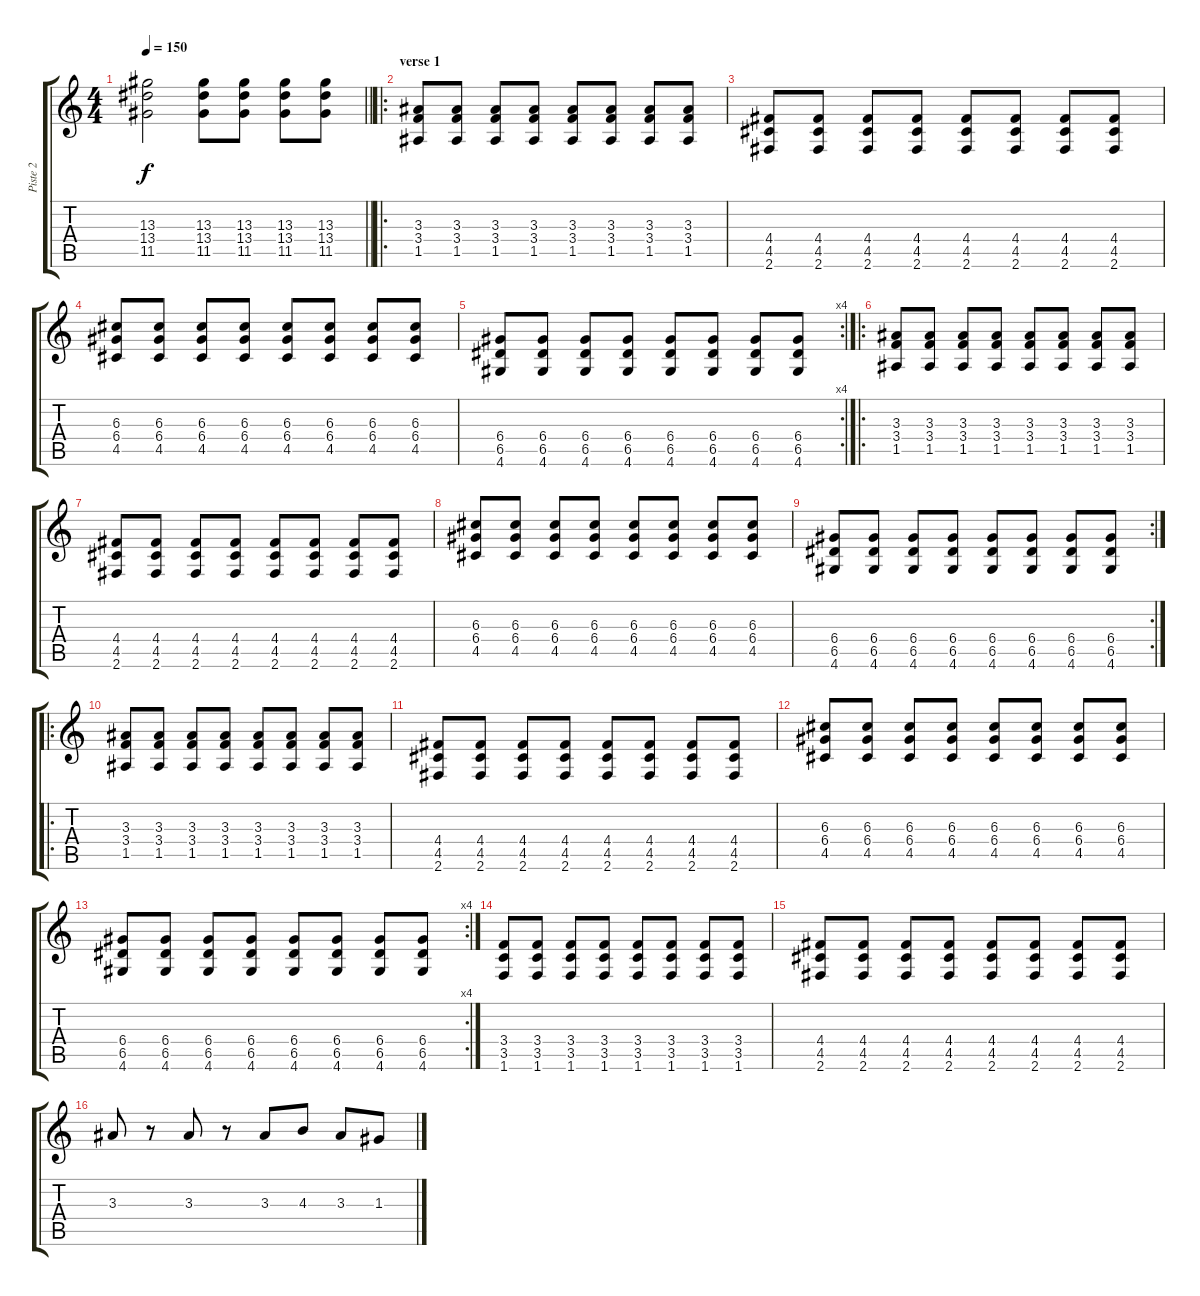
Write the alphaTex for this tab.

\track ("Piste 2" "Piste 2") {instrument overdrivenguitar}
\staff {score tabs}
\tuning (E4 B3 G3 D3 A2 E2) {hide}
\ts (4 4)
\tempo 150
\clef g2
\barLineRight lightlight
\ks c
(13.3 13.4 11.5).2{dy f} (13.3 13.4 11.5).8 (13.3 13.4 11.5).8 (13.3 13.4 11.5).8 (13.3 13.4 11.5).8 |
\ro
\section ("" "verse 1")
(3.3 3.4 1.5).8 (3.3 3.4 1.5).8 (3.3 3.4 1.5).8 (3.3 3.4 1.5).8 (3.3 3.4 1.5).8 (3.3 3.4 1.5).8 (3.3 3.4 1.5).8 (3.3 3.4 1.5).8 |
(4.4 4.5 2.6).8 (4.4 4.5 2.6).8 (4.4 4.5 2.6).8 (4.4 4.5 2.6).8 (4.4 4.5 2.6).8 (4.4 4.5 2.6).8 (4.4 4.5 2.6).8 (4.4 4.5 2.6).8 |
(6.3 6.4 4.5).8 (6.3 6.4 4.5).8 (6.3 6.4 4.5).8 (6.3 6.4 4.5).8 (6.3 6.4 4.5).8 (6.3 6.4 4.5).8 (6.3 6.4 4.5).8 (6.3 6.4 4.5).8 |
\rc 4
(6.4 6.5 4.6).8 (6.4 6.5 4.6).8 (6.4 6.5 4.6).8 (6.4 6.5 4.6).8 (6.4 6.5 4.6).8 (6.4 6.5 4.6).8 (6.4 6.5 4.6).8 (6.4 6.5 4.6).8 |
\ro
(3.3 3.4 1.5).8 (3.3 3.4 1.5).8 (3.3 3.4 1.5).8 (3.3 3.4 1.5).8 (3.3 3.4 1.5).8 (3.3 3.4 1.5).8 (3.3 3.4 1.5).8 (3.3 3.4 1.5).8 |
(4.4 4.5 2.6).8 (4.4 4.5 2.6).8 (4.4 4.5 2.6).8 (4.4 4.5 2.6).8 (4.4 4.5 2.6).8 (4.4 4.5 2.6).8 (4.4 4.5 2.6).8 (4.4 4.5 2.6).8 |
(6.3 6.4 4.5).8 (6.3 6.4 4.5).8 (6.3 6.4 4.5).8 (6.3 6.4 4.5).8 (6.3 6.4 4.5).8 (6.3 6.4 4.5).8 (6.3 6.4 4.5).8 (6.3 6.4 4.5).8 |
\rc 2
(6.4 6.5 4.6).8 (6.4 6.5 4.6).8 (6.4 6.5 4.6).8 (6.4 6.5 4.6).8 (6.4 6.5 4.6).8 (6.4 6.5 4.6).8 (6.4 6.5 4.6).8 (6.4 6.5 4.6).8 |
\ro
(3.3 3.4 1.5).8 (3.3 3.4 1.5).8 (3.3 3.4 1.5).8 (3.3 3.4 1.5).8 (3.3 3.4 1.5).8 (3.3 3.4 1.5).8 (3.3 3.4 1.5).8 (3.3 3.4 1.5).8 |
(4.4 4.5 2.6).8 (4.4 4.5 2.6).8 (4.4 4.5 2.6).8 (4.4 4.5 2.6).8 (4.4 4.5 2.6).8 (4.4 4.5 2.6).8 (4.4 4.5 2.6).8 (4.4 4.5 2.6).8 |
(6.3 6.4 4.5).8 (6.3 6.4 4.5).8 (6.3 6.4 4.5).8 (6.3 6.4 4.5).8 (6.3 6.4 4.5).8 (6.3 6.4 4.5).8 (6.3 6.4 4.5).8 (6.3 6.4 4.5).8 |
\rc 4
(6.4 6.5 4.6).8 (6.4 6.5 4.6).8 (6.4 6.5 4.6).8 (6.4 6.5 4.6).8 (6.4 6.5 4.6).8 (6.4 6.5 4.6).8 (6.4 6.5 4.6).8 (6.4 6.5 4.6).8 |
(3.4 3.5 1.6).8 (3.4 3.5 1.6).8 (3.4 3.5 1.6).8 (3.4 3.5 1.6).8 (3.4 3.5 1.6).8 (3.4 3.5 1.6).8 (3.4 3.5 1.6).8 (3.4 3.5 1.6).8 |
(4.4 4.5 2.6).8 (4.4 4.5 2.6).8 (4.4 4.5 2.6).8 (4.4 4.5 2.6).8 (4.4 4.5 2.6).8 (4.4 4.5 2.6).8 (4.4 4.5 2.6).8 (4.4 4.5 2.6).8 |
3.3.8 r.8 3.3.8 r.8 3.3.8 4.3.8 3.3.8 1.3.8
